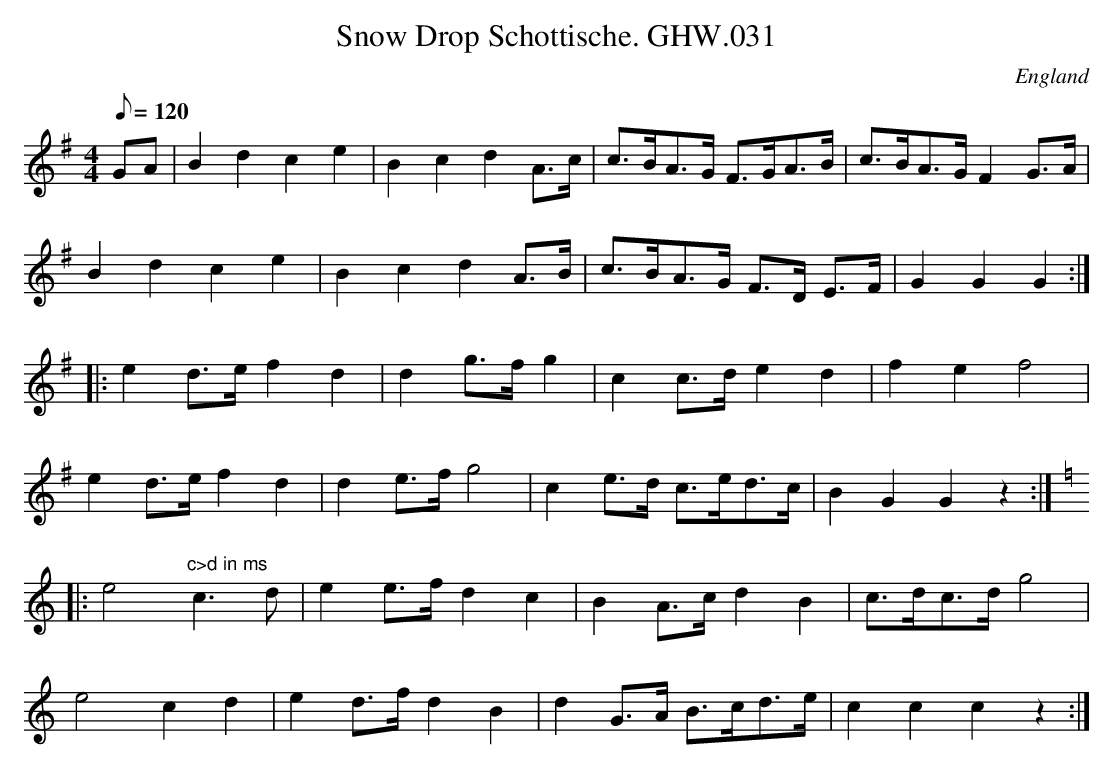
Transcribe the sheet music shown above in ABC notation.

X:1
T:Snow Drop Schottische. GHW.031
M:4/4
L:1/8
Q:120
O:England
K:G
GA|B2 d2 c2 e2|B2c2d2 A>c|c>BA>G F>GA>B|c>BA>G F2 G>A|!
B2d2c2e2|B2c2d2 A>B|c>BA>G F>D E>F|G2G2G2:|!
|:e2 d>e f2 d2|d2 g>f g2|c2 c>d e2d2|f2 e2 f4|!
e2 d>e f2 d2|d2 e>f g4|c2 e>d c>ed>c|B2 G2G2 z2:|!
K:C
|:e4  "c>d in ms"c3d|e2 e>f d2 c2|B2 A>c d2 B2|c>dc>d g4|!
e4 c2d2|e2 d>f d2B2|d2 G>A B>cd>e|c2c2c2 z2:|
